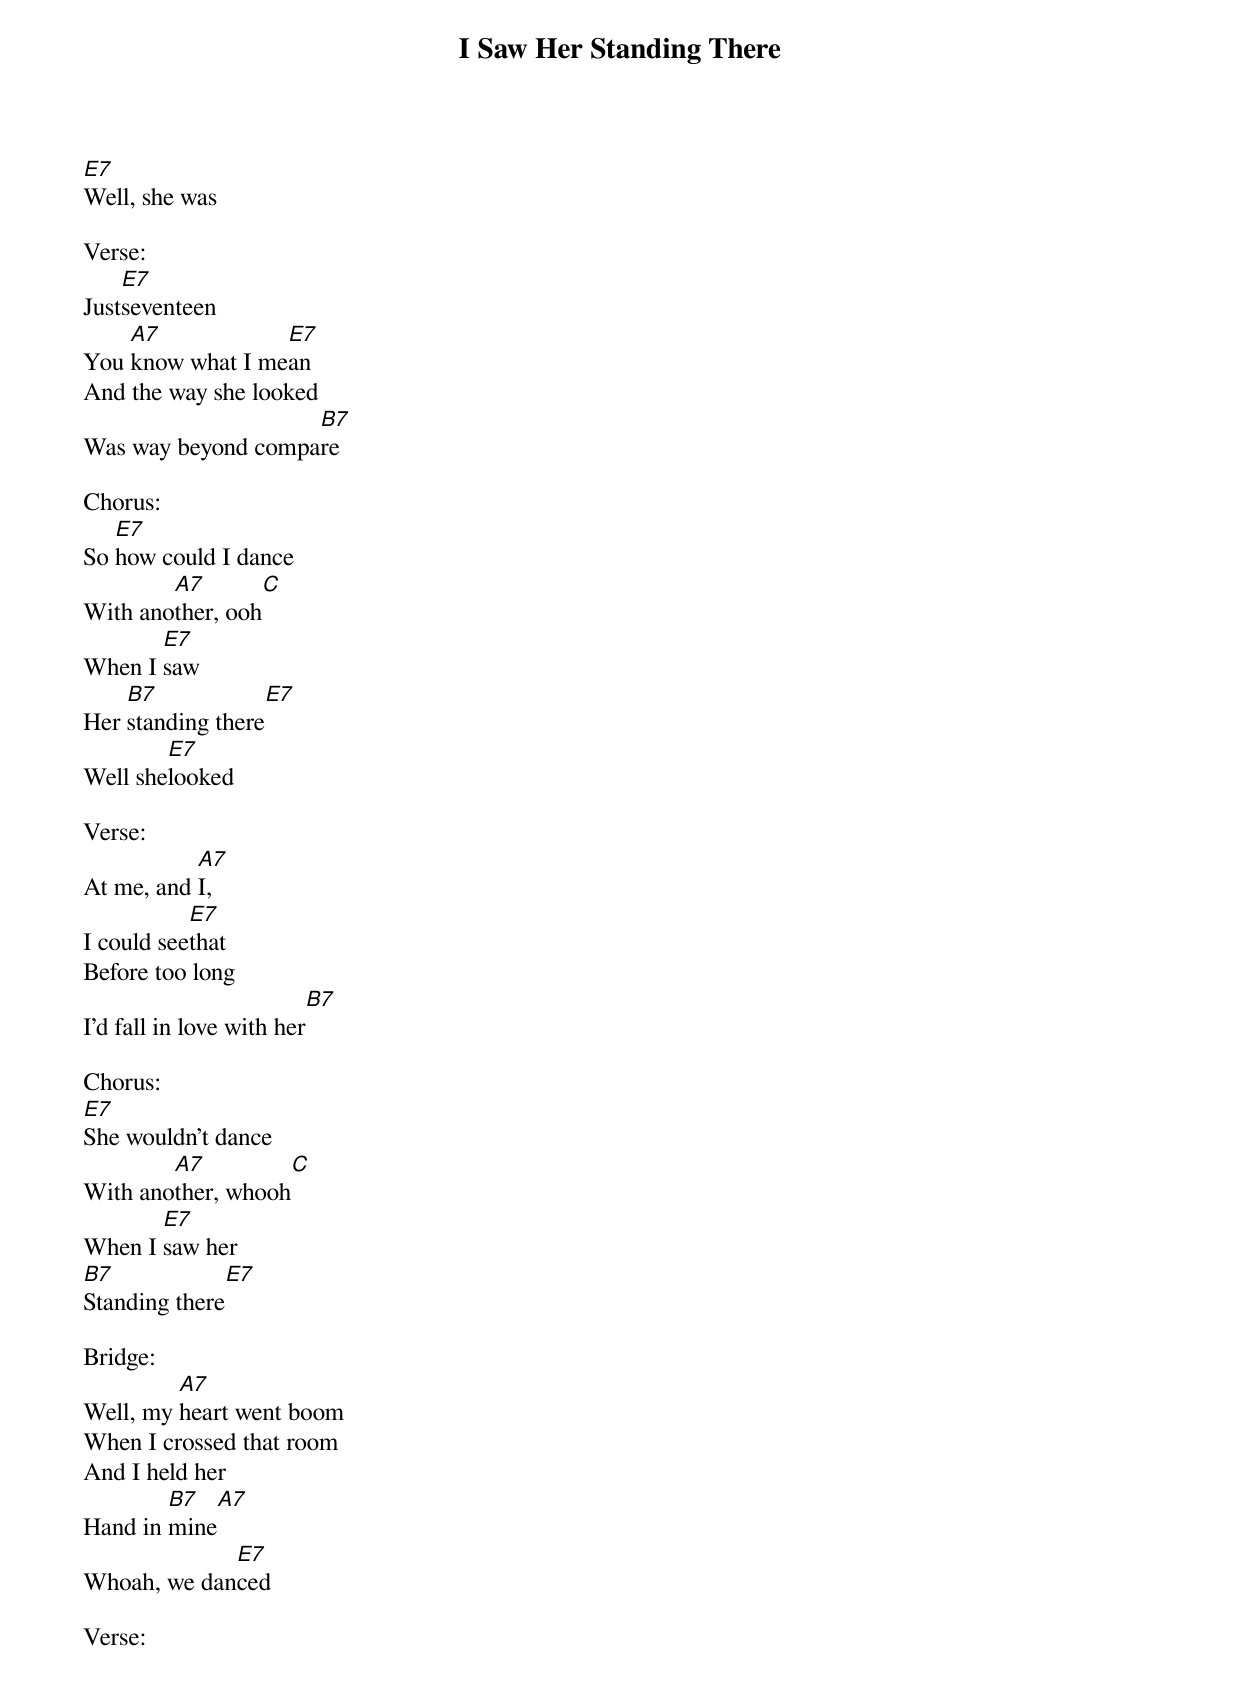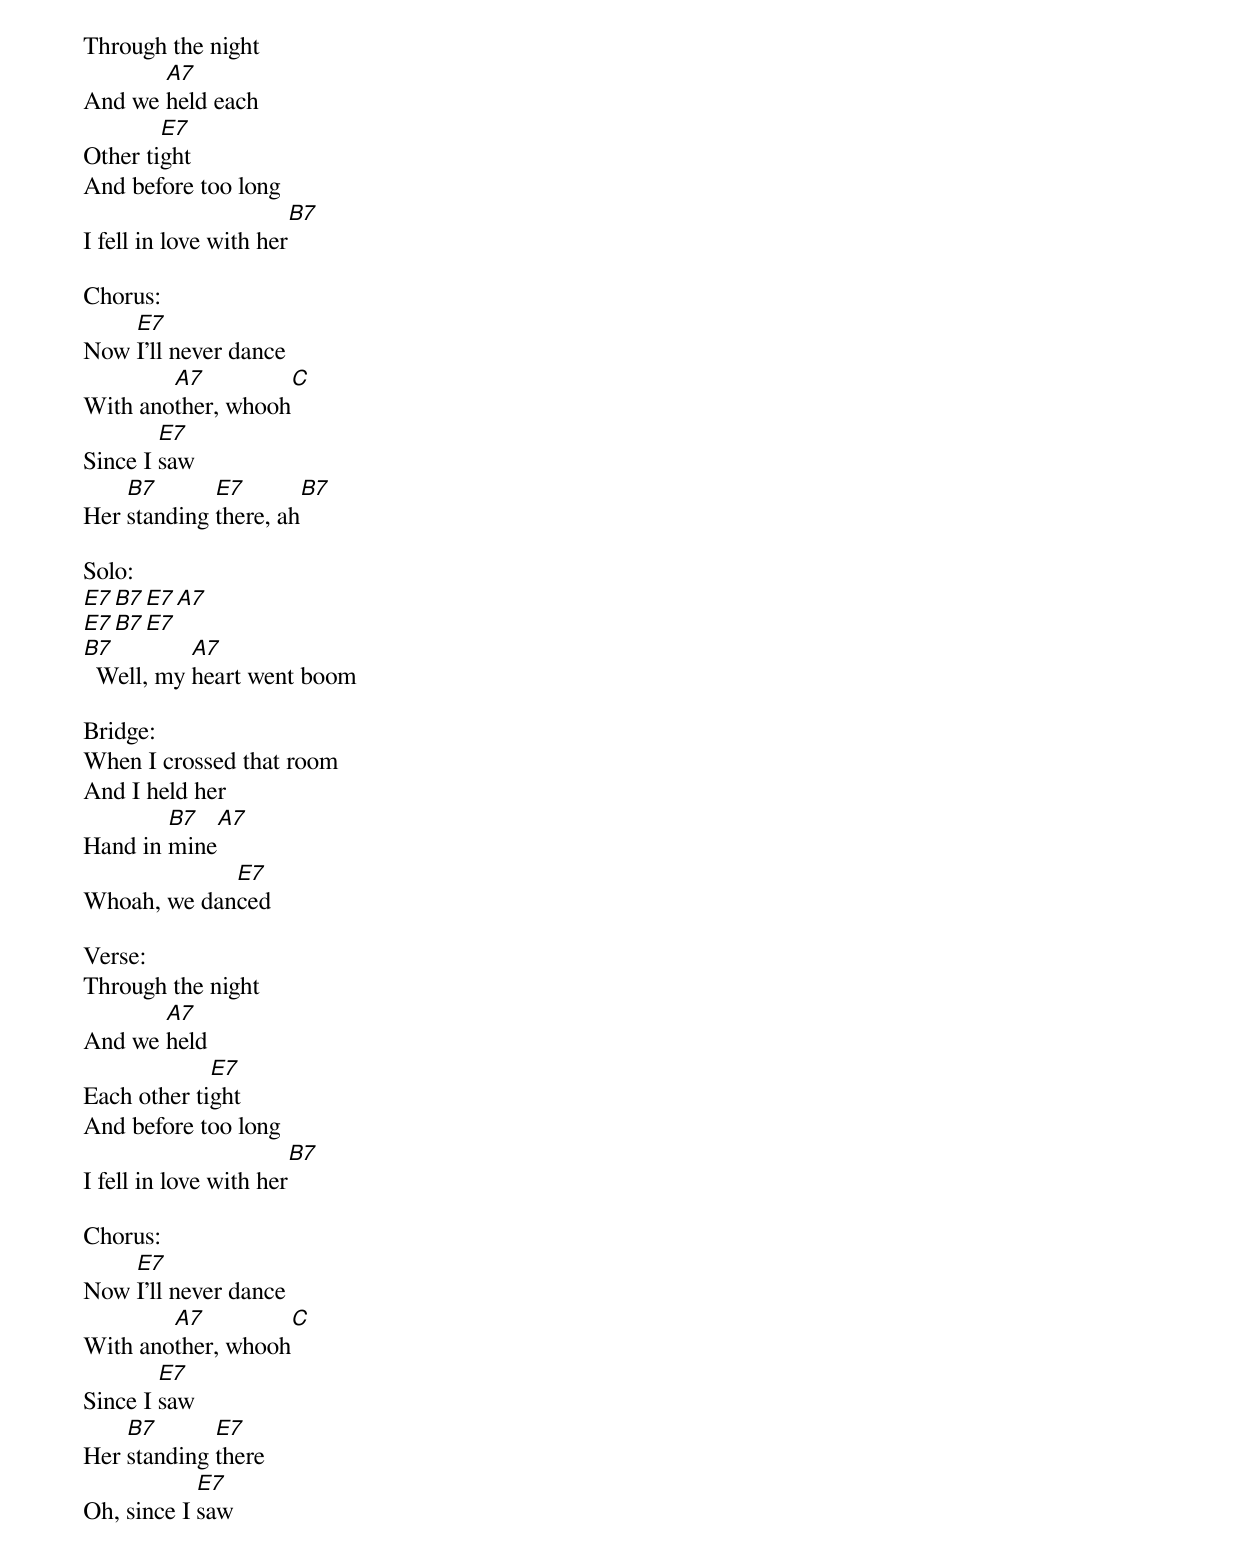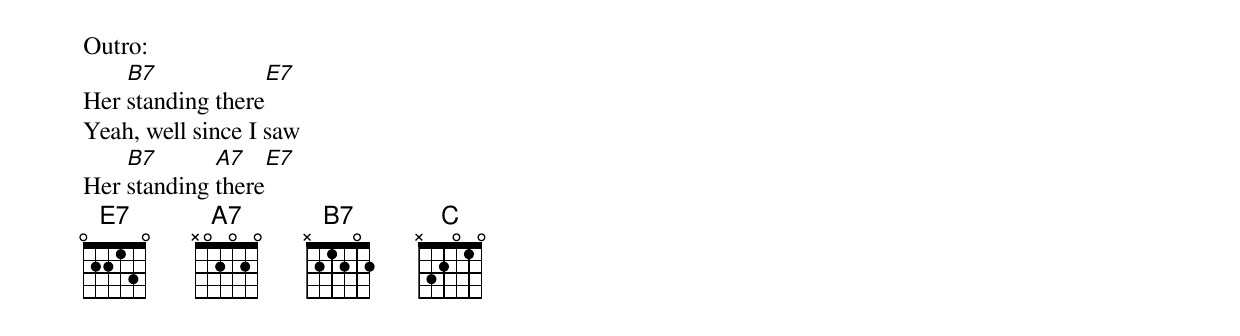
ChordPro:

{title:I Saw Her Standing There}
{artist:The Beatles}
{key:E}
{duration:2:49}
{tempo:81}
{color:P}

[E7]Well, she was

Verse:
Just[E7]seventeen
You [A7]know what I me[E7]an
And the way she looked
Was way beyond compa[B7]re

Chorus:
So [E7]how could I dance
With ano[A7]ther, ooh[C]
When I [E7]saw
Her [B7]standing there[E7]
Well she[E7]looked

Verse:
At me, and [A7]I,
I could see[E7]that
Before too long
I'd fall in love with her[B7]

Chorus:
[E7]She wouldn't dance
With ano[A7]ther, whooh[C]
When I [E7]saw her
[B7]Standing there[E7]

Bridge:
Well, my [A7]heart went boom
When I crossed that room
And I held her
Hand in [B7]mine[A7]
Whoah, we dan[E7]ced

Verse:
Through the night
And we [A7]held each
Other ti[E7]ght
And before too long
I fell in love with her[B7]

Chorus:
Now [E7]I'll never dance
With ano[A7]ther, whooh[C]
Since I [E7]saw
Her [B7]standing [E7]there, ah[B7]

Solo:
[E7][B7][E7][A7]
[E7][B7][E7]
[B7]  Well, my [A7]heart went boom

Bridge:
When I crossed that room
And I held her
Hand in [B7]mine[A7]
Whoah, we dan[E7]ced

Verse:
Through the night
And we [A7]held
Each other ti[E7]ght
And before too long
I fell in love with her[B7]

Chorus:
Now [E7]I'll never dance
With ano[A7]ther, whooh[C]
Since I [E7]saw
Her [B7]standing [E7]there
Oh, since I [E7]saw

Outro:
Her [B7]standing there[E7]
Yeah, well since I saw
Her [B7]standing [A7]there[E7]
